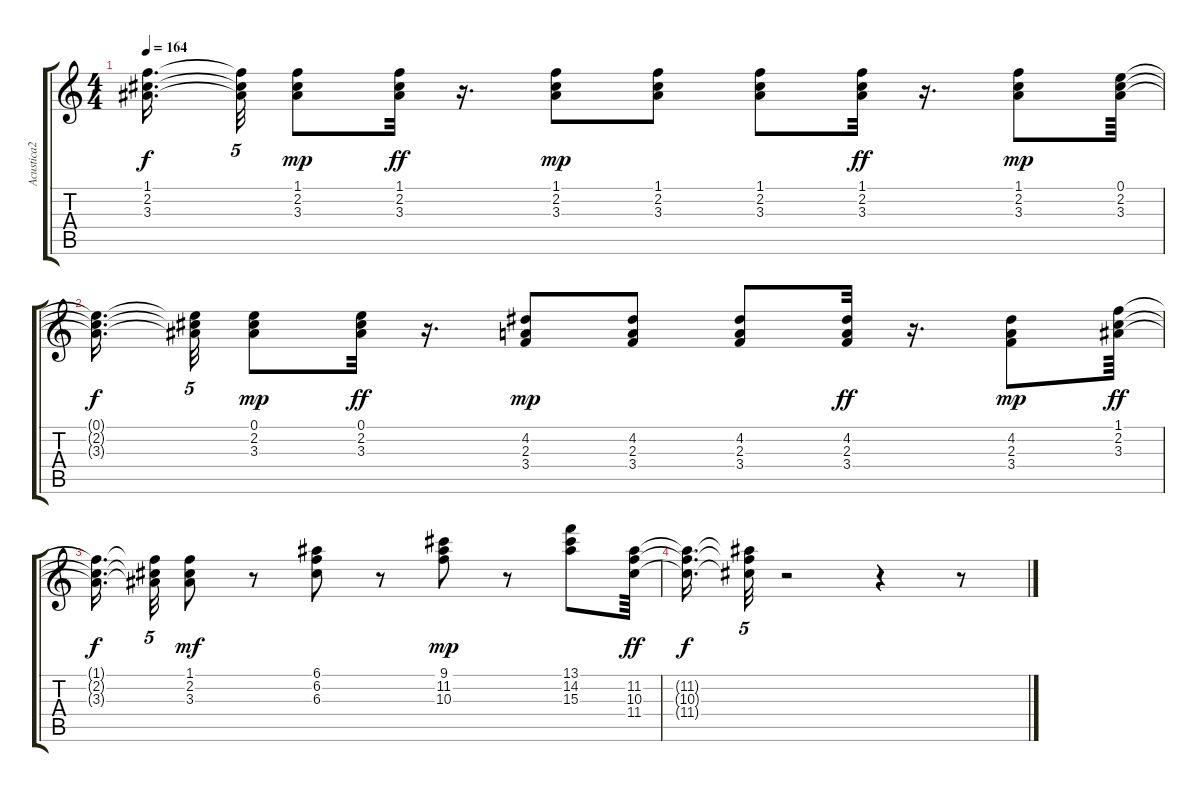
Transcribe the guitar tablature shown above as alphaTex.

\track ("Acustica2" "Acustica2") {instrument acousticguitarsteel}
\staff {score tabs}
\tuning (E4 B3 G3 D3 A2 E2) {hide}
\ts (4 4)
\tempo 164
\clef g2
\ks c
(1.1{t} 2.2{t} 3.3{t}).16{d dy f beam splitsecondary} (1.1{t} 2.2{t} 3.3{t}).32{tu (5 4)} (1.1 2.2 3.3).8{dy mp} (1.1 2.2 3.3).32{dy ff} r.16{d} (1.1 2.2 3.3).8{dy mp} (1.1 2.2 3.3).8 (1.1 2.2 3.3).8 (1.1 2.2 3.3).32{dy ff} r.16{d} (1.1 2.2 3.3).8{dy mp} (0.1 2.2 3.3).64 |
(0.1{t} 2.2{t} 3.3{t}).16{d dy f beam splitsecondary} (0.1{t} 2.2{t} 3.3{t}).32{tu (5 4)} (0.1 2.2 3.3).8{dy mp} (0.1 2.2 3.3).32{dy ff} r.16{d} (4.2 2.3 3.4).8{dy mp} (4.2 2.3 3.4).8 (4.2 2.3 3.4).8 (4.2 2.3 3.4).32{dy ff} r.16{d} (4.2 2.3 3.4).8{dy mp} (1.1 2.2 3.3).64{dy ff} |
(1.1{t} 2.2{t} 3.3{t}).16{d dy f beam splitsecondary} (1.1{t} 2.2{t} 3.3{t}).32{tu (5 4)} (1.1 2.2 3.3).8{dy mf} r.8 (6.1 6.2 6.3).8 r.8 (9.1 11.2 10.3).8{dy mp} r.8 (13.1 14.2 15.3).8 (11.2 10.3 11.4).64{dy ff} |
(11.2{t} 10.3{t} 11.4{t}).16{d dy f} (11.2{t} 10.3{t} 11.4{t}).32{tu (5 4)} r.2 r.4 r.8
